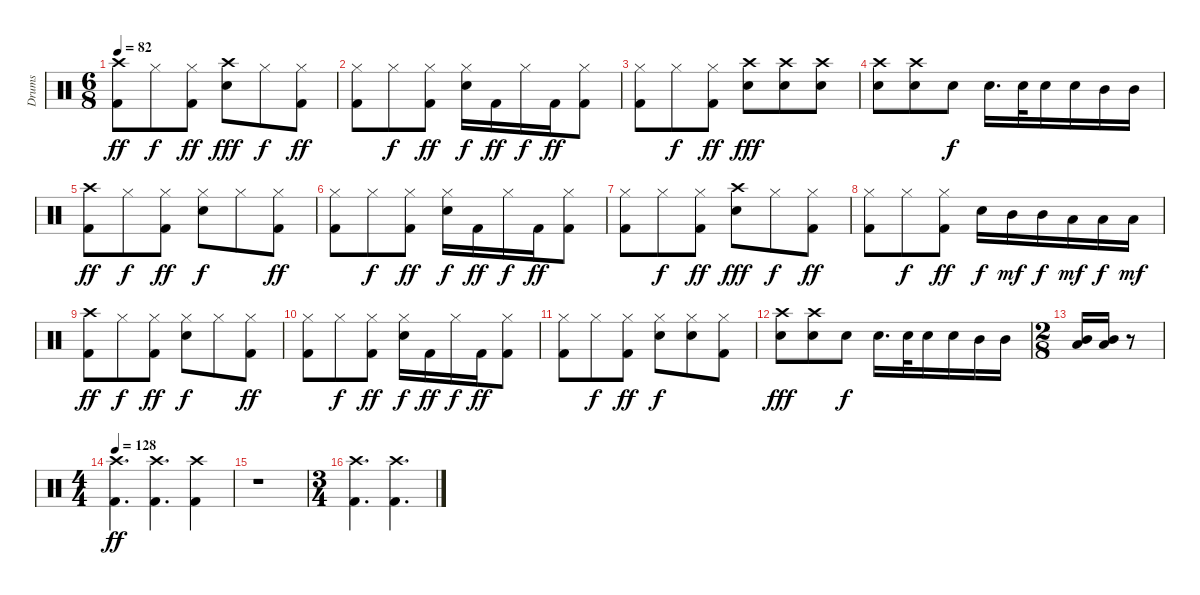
\track ("Drums" "Drums") {instrument percussion}
\staff {score}
\articulation defaults
\ts (6 8)
\tempo 82
\clef neutral
\ks c
("Crash high (hit)" "Kick (hit) 2").8{dy ff} "Hi-Hat (closed)".8{dy f} ("Hi-Hat (closed)" "Kick (hit) 2").8{dy ff} ("Crash high (hit)" "Snare (hit) 2").8{dy fff} "Hi-Hat (closed)".8{dy f} ("Hi-Hat (closed)" "Kick (hit) 2").8{dy ff} |
("Hi-Hat (closed)" "Kick (hit) 2").8 "Hi-Hat (closed)".8{dy f} ("Hi-Hat (closed)" "Kick (hit) 2").8{dy ff} ("Hi-Hat (closed)" "Snare (hit) 2").16{dy f} "Kick (hit) 2".16{dy ff} "Hi-Hat (closed)".16{dy f} "Kick (hit) 2".16{dy ff} ("Hi-Hat (closed)" "Kick (hit) 2").8 |
("Hi-Hat (closed)" "Kick (hit) 2").8 "Hi-Hat (closed)".8{dy f} ("Hi-Hat (closed)" "Kick (hit) 2").8{dy ff} ("Crash high (hit)" "Snare (hit) 2").8{dy fff} ("Crash high (hit)" "Snare (hit) 2").8 ("Crash high (hit)" "Snare (hit) 2").8 |
("Crash high (hit)" "Snare (hit) 2").8 ("Crash high (hit)" "Snare (hit) 2").8 "Snare (hit) 2".8{dy f} "Snare (hit) 2".16{d} "Snare (hit) 2".32 "Snare (hit) 2".16 "Snare (hit) 2".16 "Mid Tom (hit)".16 "Mid Tom (hit)".16 |
("Crash high (hit)" "Kick (hit) 2").8{dy ff} "Hi-Hat (closed)".8{dy f} ("Hi-Hat (closed)" "Kick (hit) 2").8{dy ff} ("Hi-Hat (closed)" "Snare (hit) 2").8{dy f} "Hi-Hat (closed)".8 ("Hi-Hat (closed)" "Kick (hit) 2").8{dy ff} |
("Hi-Hat (closed)" "Kick (hit) 2").8 "Hi-Hat (closed)".8{dy f} ("Hi-Hat (closed)" "Kick (hit) 2").8{dy ff} ("Hi-Hat (closed)" "Snare (hit) 2").16{dy f} "Kick (hit) 2".16{dy ff} "Hi-Hat (closed)".16{dy f} "Kick (hit) 2".16{dy ff} ("Hi-Hat (closed)" "Kick (hit) 2").8 |
("Hi-Hat (closed)" "Kick (hit) 2").8 "Hi-Hat (closed)".8{dy f} ("Hi-Hat (closed)" "Kick (hit) 2").8{dy ff} ("Crash high (hit)" "Snare (hit) 2").8{dy fff} "Hi-Hat (closed)".8{dy f} ("Hi-Hat (closed)" "Kick (hit) 2").8{dy ff} |
("Hi-Hat (closed)" "Kick (hit) 2").8 "Hi-Hat (closed)".8{dy f} ("Hi-Hat (closed)" "Kick (hit) 2").8{dy ff} "Snare (hit) 2".16{dy f} "Mid Tom (hit)".16{dy mf} "Mid Tom (hit)".16{dy f} "Low Tom (hit)".16{dy mf} "Low Tom (hit)".16{dy f} "Low Floor Tom (hit)".16{dy mf} |
("Crash high (hit)" "Kick (hit) 2").8{dy ff} "Hi-Hat (closed)".8{dy f} ("Hi-Hat (closed)" "Kick (hit) 2").8{dy ff} ("Hi-Hat (closed)" "Snare (hit) 2").8{dy f} "Hi-Hat (closed)".8 ("Hi-Hat (closed)" "Kick (hit) 2").8{dy ff} |
("Hi-Hat (closed)" "Kick (hit) 2").8 "Hi-Hat (closed)".8{dy f} ("Hi-Hat (closed)" "Kick (hit) 2").8{dy ff} ("Hi-Hat (closed)" "Snare (hit) 2").16{dy f} "Kick (hit) 2".16{dy ff} "Hi-Hat (closed)".16{dy f} "Kick (hit) 2".16{dy ff} ("Hi-Hat (closed)" "Kick (hit) 2").8 |
("Hi-Hat (closed)" "Kick (hit) 2").8 "Hi-Hat (closed)".8{dy f} ("Hi-Hat (closed)" "Kick (hit) 2").8{dy ff} ("Hi-Hat (closed)" "Snare (hit) 2").8{dy f} ("Hi-Hat (closed)" "Snare (hit) 2").8 ("Hi-Hat (closed)" "Kick (hit) 2").8 |
("Crash high (hit)" "Snare (hit) 2").8{dy fff} ("Crash high (hit)" "Snare (hit) 2").8 "Snare (hit) 2".8{dy f} "Snare (hit) 2".16{d} "Snare (hit) 2".32 "Snare (hit) 2".16 "Snare (hit) 2".16 "Mid Tom (hit)".16 "Mid Tom (hit)".16 |
\ts (2 8)
("Mid Tom (hit)" "Low Tom (hit)").16 ("Mid Tom (hit)" "Low Tom (hit)").16 r.8 |
\ts (4 4)
\tempo 128
("Crash high (hit)" "Kick (hit) 2").4{d dy ff} ("Crash high (hit)" "Kick (hit) 2").4{d} ("Crash high (hit)" "Kick (hit) 2").4 |
r.1 |
\ts (3 4)
("Crash high (hit)" "Kick (hit) 2").4{d} ("Crash high (hit)" "Kick (hit) 2").4{d}
